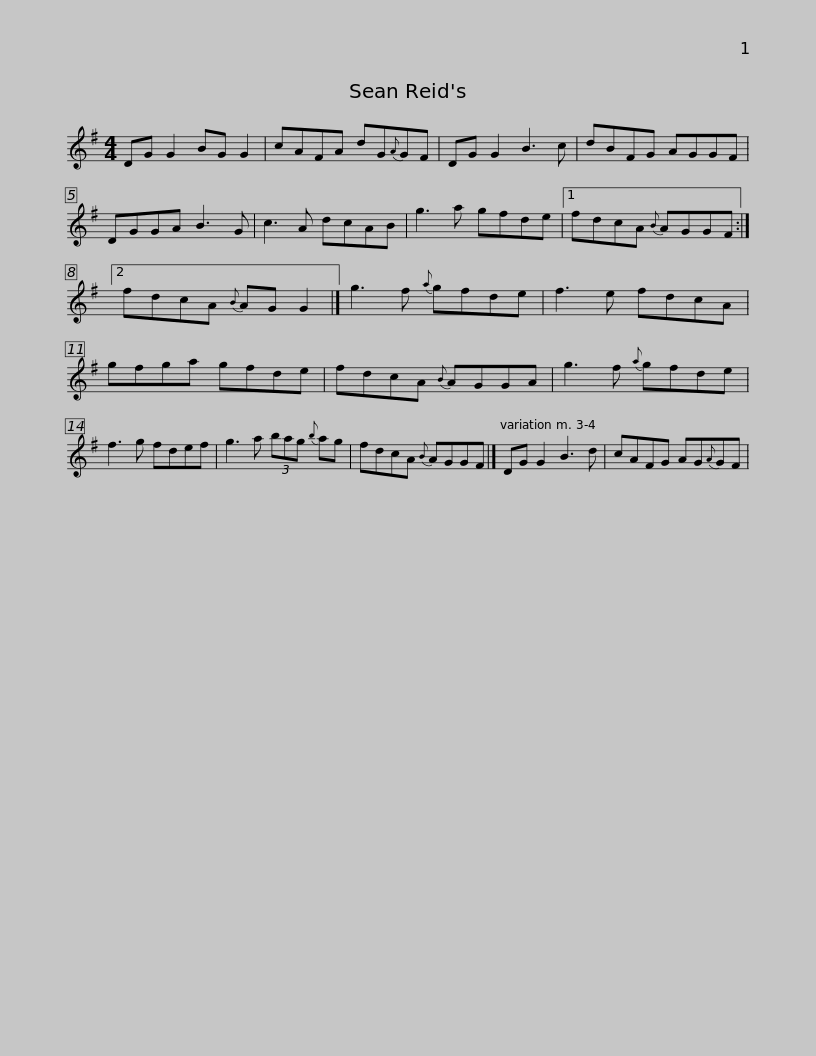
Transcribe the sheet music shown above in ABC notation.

X:1
L:1/8
M:4/4
I:linebreak $
K:G
V:1 treble
V:1
 DG G2 BG G2 | cAFA dG{A}GF | DG G2 B3 c | dBFG AGGF | DGGA B3 G | %5
 c3 A dcAB |$ g3 a gfde |1 fdcA{B} AGGF :|2 fdcA{B} AG G2 |] g3 f{a} gfde | %10
 f3 e fdcA |$ gfga gfde | fdcA{B} AGGA | g3 f{a} gfde | f3 g fdef | %15
 g3 a (3bag{b} ag |$ fdcA{B} AGGF |] DG G2 B3 d | cAFG AG{A}GF | %19
